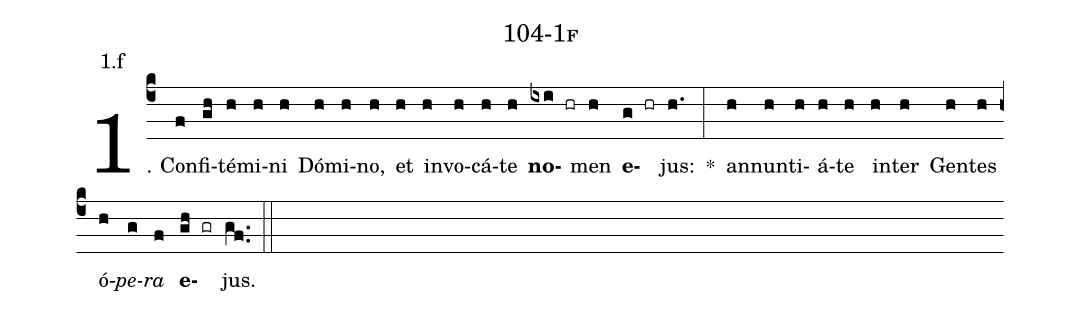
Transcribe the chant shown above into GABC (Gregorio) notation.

name: 104-1f;
annotation: 1.f;
%%
(c4)1. Con(f)fi(gh)té(h)mi(h)ni(h) Dó(h)mi(h)no,(h) et(h) in(h)vo(h)cá(h)te(h) <b>no</b>(ixi hr)men(h) <b>e</b>(g hr)jus:(h.) *(:) an(h)nun(h)ti(h)á(h)te(h) in(h)ter(h) Gen(h)tes(h) ó(h)<i>pe</i>(g)<i>ra</i>(f) <b>e</b>(gh gr)jus.(gf..) (::)
